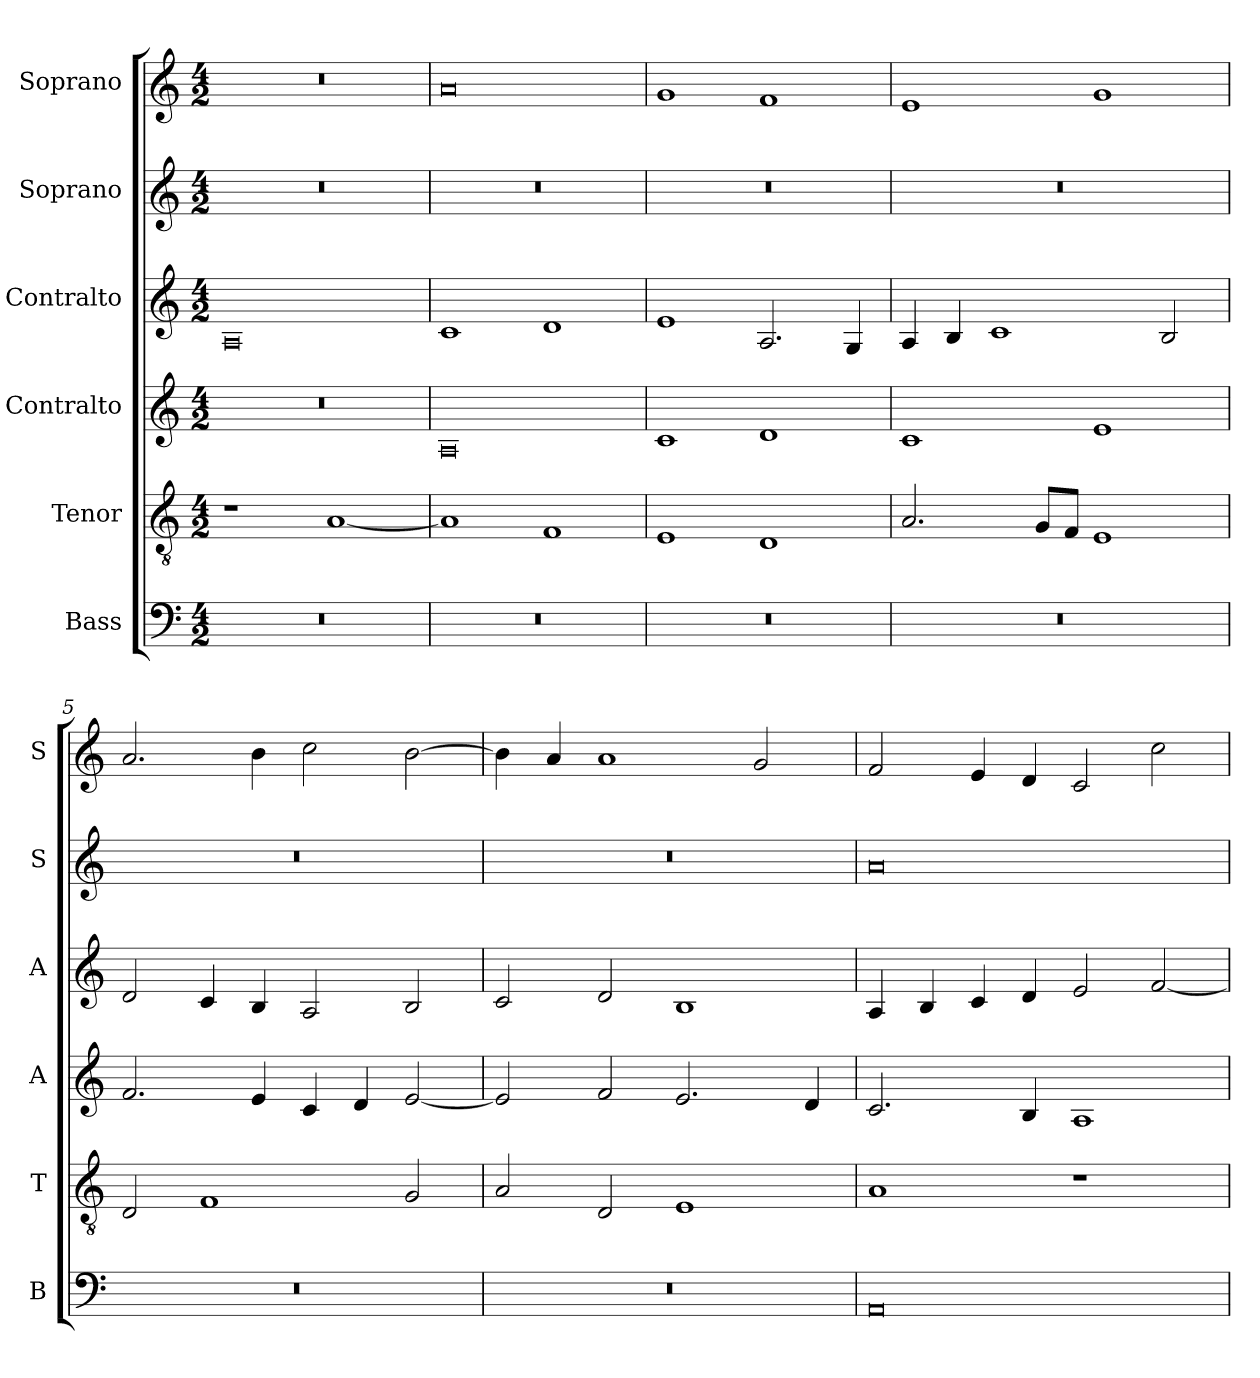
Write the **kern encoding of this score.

**kern	**kern	**kern	**kern	**kern	**kern
*part6	*part5	*part4	*part3	*part2	*part1
*staff6	*staff5	*staff4	*staff3	*staff2	*staff1
*I"Bass	*I"Tenor	*I"Contralto	*I"Contralto	*I"Soprano	*I"Soprano
*I'B	*I'T	*I'A	*I'A	*I'S	*I'S
*clefF4	*clefGv2	*clefG2	*clefG2	*clefG2	*clefG2
*k[]	*k[]	*k[]	*k[]	*k[]	*k[]
*E:phr	*E:phr	*E:phr	*E:phr	*E:phr	*E:phr
*M4/2	*M4/2	*M4/2	*M4/2	*M4/2	*M4/2
=1	=1	=1	=1	=1	=1
0r	1r	0r	0A	0r	0r
.	[1A	.	.	.	.
=2	=2	=2	=2	=2	=2
0r	1A]	0A	1c	0r	0a
.	1F	.	1d	.	.
=3	=3	=3	=3	=3	=3
0r	1E	1c	1e	0r	1g
.	1D	1d	2.A	.	1f
.	.	.	4G	.	.
=4	=4	=4	=4	=4	=4
0r	2.A	1c	4A	0r	1e
.	.	.	4B	.	.
.	.	.	1c	.	.
.	8G/L	.	.	.	.
.	8F/J	.	.	.	.
.	1E	1e	.	.	1g
.	.	.	2B	.	.
=5	=5	=5	=5	=5	=5
0r	2D	2.f	2d	0r	2.a
.	1F	.	4c	.	.
.	.	4e	4B	.	4b
.	.	4c	2A	.	2cc
.	.	4d	.	.	.
.	2G	[2e	2B	.	[2b
=6	=6	=6	=6	=6	=6
0r	2A	2e]	2c	0r	4b]
.	.	.	.	.	4a
.	2D	2f	2d	.	1a
.	1E	2.e	1B	.	.
.	.	.	.	.	2g
.	.	4d	.	.	.
=7	=7	=7	=7	=7	=7
0AA	1A	2.c	4A	0a	2f
.	.	.	4B	.	.
.	.	.	4c	.	4e
.	.	4B	4d	.	4d
.	1r	1A	2e	.	2c
.	.	.	[2f	.	2cc
=	=	=	=	=	=
*-	*-	*-	*-	*-	*-
